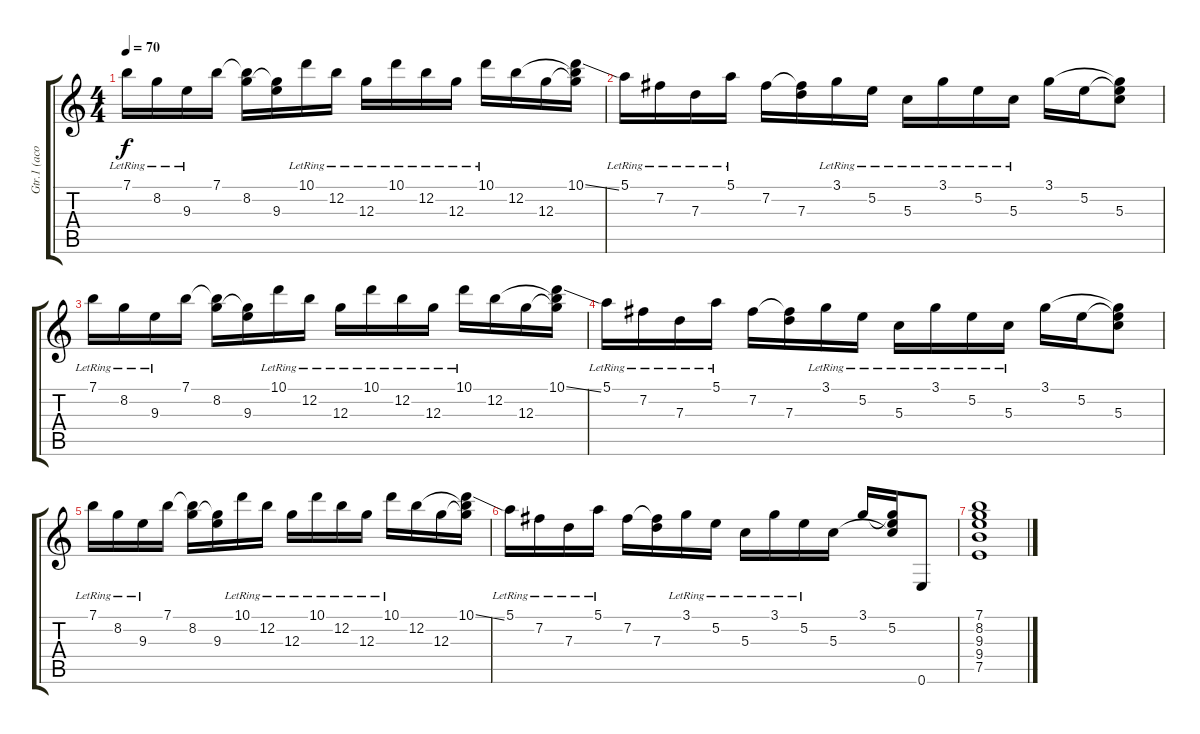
\track ("Gtr.1 (acoustic)" "Gtr.1 (aco") {instrument acousticguitarsteel}
\staff {score tabs}
\tuning (E4 B3 G3 D3 A2 E2) {hide}
\ts (4 4)
\tempo 70
\clef g2
\ks c
7.1{lr}.16{dy f} 8.2{lr}.16 9.3{lr}.16 7.1.16 (7.1{t} 8.2).16 (8.2{t} 9.3).16 10.1{lr}.16 12.2{lr}.16 12.3{lr}.16 10.1{lr}.16 12.2{lr}.16 12.3{lr}.16 10.1{lr}.16 12.2.16 12.3.16 (10.1{ss} 12.2{t} 12.3{t}).16 |
5.1{lr}.16 7.2{lr}.16 7.3{lr}.16 5.1{lr}.16 7.2.16 (7.2{t} 7.3).16 3.1{lr}.16 5.2{lr}.16 5.3{lr}.16 3.1{lr}.16 5.2{lr}.16 5.3{lr}.16 3.1.16 5.2.16 (3.1{t} 5.2{t} 5.3).8 |
7.1{lr}.16 8.2{lr}.16 9.3{lr}.16 7.1.16 (7.1{t} 8.2).16 (8.2{t} 9.3).16 10.1{lr}.16 12.2{lr}.16 12.3{lr}.16 10.1{lr}.16 12.2{lr}.16 12.3{lr}.16 10.1{lr}.16 12.2.16 12.3.16 (10.1{ss} 12.2{t} 12.3{t}).16 |
5.1{lr}.16 7.2{lr}.16 7.3{lr}.16 5.1{lr}.16 7.2.16 (7.2{t} 7.3).16 3.1{lr}.16 5.2{lr}.16 5.3{lr}.16 3.1{lr}.16 5.2{lr}.16 5.3{lr}.16 3.1.16 5.2.16 (3.1{t} 5.2{t} 5.3).8 |
7.1{lr}.16 8.2{lr}.16 9.3{lr}.16 7.1.16 (7.1{t} 8.2).16 (8.2{t} 9.3).16 10.1{lr}.16 12.2{lr}.16 12.3{lr}.16 10.1{lr}.16 12.2{lr}.16 12.3{lr}.16 10.1{lr}.16 12.2.16 12.3.16 (10.1{ss} 12.2{t} 12.3{t}).16 |
5.1{lr}.16 7.2{lr}.16 7.3{lr}.16 5.1{lr}.16 7.2.16 (7.2{t} 7.3).16 3.1{lr}.16 5.2{lr}.16 5.3{lr}.16 3.1{lr}.16 5.2{lr}.16 5.3.16 3.1.16 (3.1{t} 5.2 5.3{t}).16 0.6.8 |
(7.1 8.2 9.3 9.4 7.5).1
